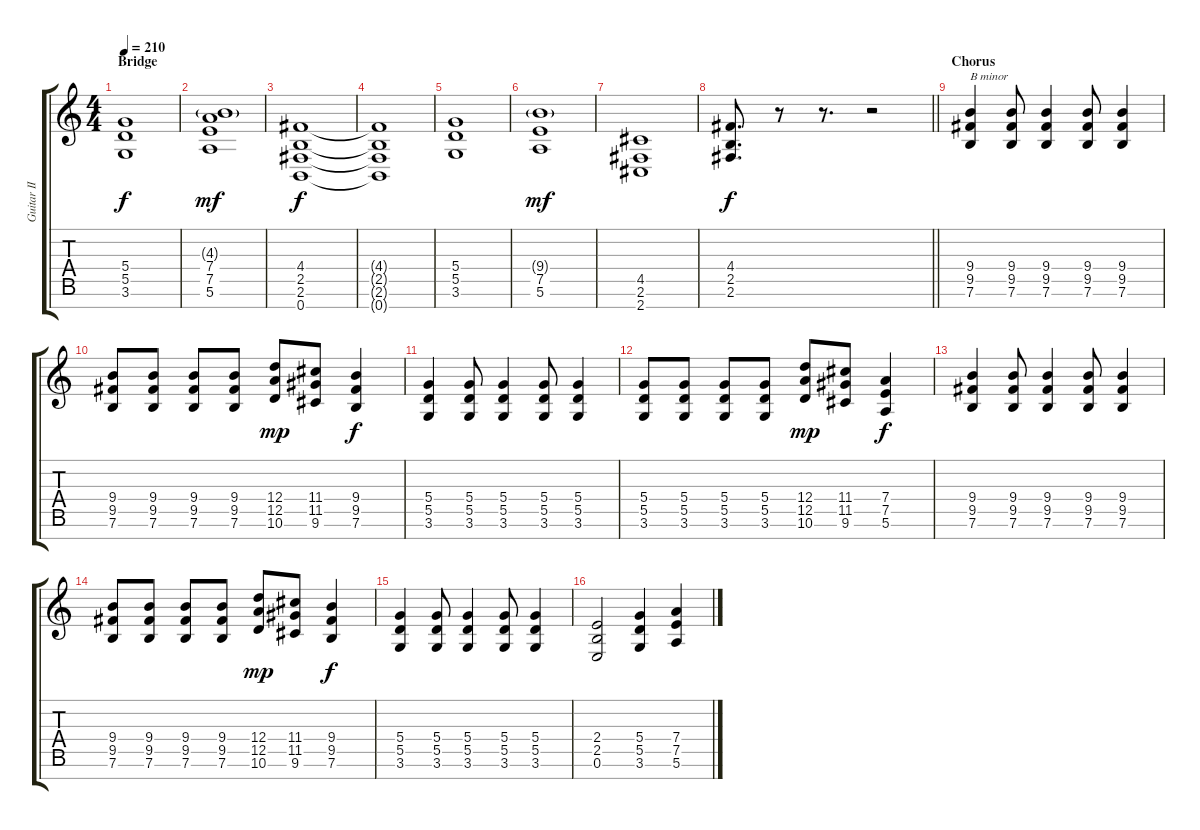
\track ("Guitar II" "Guitar II") {instrument distortionguitar}
\staff {score tabs}
\tuning (E4 B3 G3 D3 A2 E2 B1) {hide}
\ts (4 4)
\section ("" "Bridge")
\tempo 210
\clef g2
\ks c
(5.4 5.5 3.6).1{dy f} |
(4.3{g} 7.4 7.5 5.6).1{dy mf} |
(4.4 2.5 2.6 0.7).1{dy f} |
(4.4{t} 2.5{t} 2.6{t} 0.7{t}).1 |
(5.4 5.5 3.6).1 |
(9.4{g} 7.5 5.6).1{dy mf} |
(4.5 2.6 2.7).1 |
\barLineRight lightlight
(4.4 2.5 2.6).8{d dy f} r.8 r.8{d} r.2 |
\section ("" "Chorus")
(9.4 9.5 7.6).4{txt "B minor"} (9.4 9.5 7.6).8 (9.4 9.5 7.6).4 (9.4 9.5 7.6).8 (9.4 9.5 7.6).4 |
(9.4 9.5 7.6).8 (9.4 9.5 7.6).8 (9.4 9.5 7.6).8 (9.4 9.5 7.6).8 (12.4 12.5 10.6).8{dy mp} (11.4 11.5 9.6).8 (9.4 9.5 7.6).4{dy f} |
(5.4 5.5 3.6).4 (5.4 5.5 3.6).8 (5.4 5.5 3.6).4 (5.4 5.5 3.6).8 (5.4 5.5 3.6).4 |
(5.4 5.5 3.6).8 (5.4 5.5 3.6).8 (5.4 5.5 3.6).8 (5.4 5.5 3.6).8 (12.4 12.5 10.6).8{dy mp} (11.4 11.5 9.6).8 (7.4 7.5 5.6).4{dy f} |
(9.4 9.5 7.6).4 (9.4 9.5 7.6).8 (9.4 9.5 7.6).4 (9.4 9.5 7.6).8 (9.4 9.5 7.6).4 |
(9.4 9.5 7.6).8 (9.4 9.5 7.6).8 (9.4 9.5 7.6).8 (9.4 9.5 7.6).8 (12.4 12.5 10.6).8{dy mp} (11.4 11.5 9.6).8 (9.4 9.5 7.6).4{dy f} |
(5.4 5.5 3.6).4 (5.4 5.5 3.6).8 (5.4 5.5 3.6).4 (5.4 5.5 3.6).8 (5.4 5.5 3.6).4 |
(2.4 2.5 0.6).2 (5.4 5.5 3.6).4 (7.4 7.5 5.6).4
